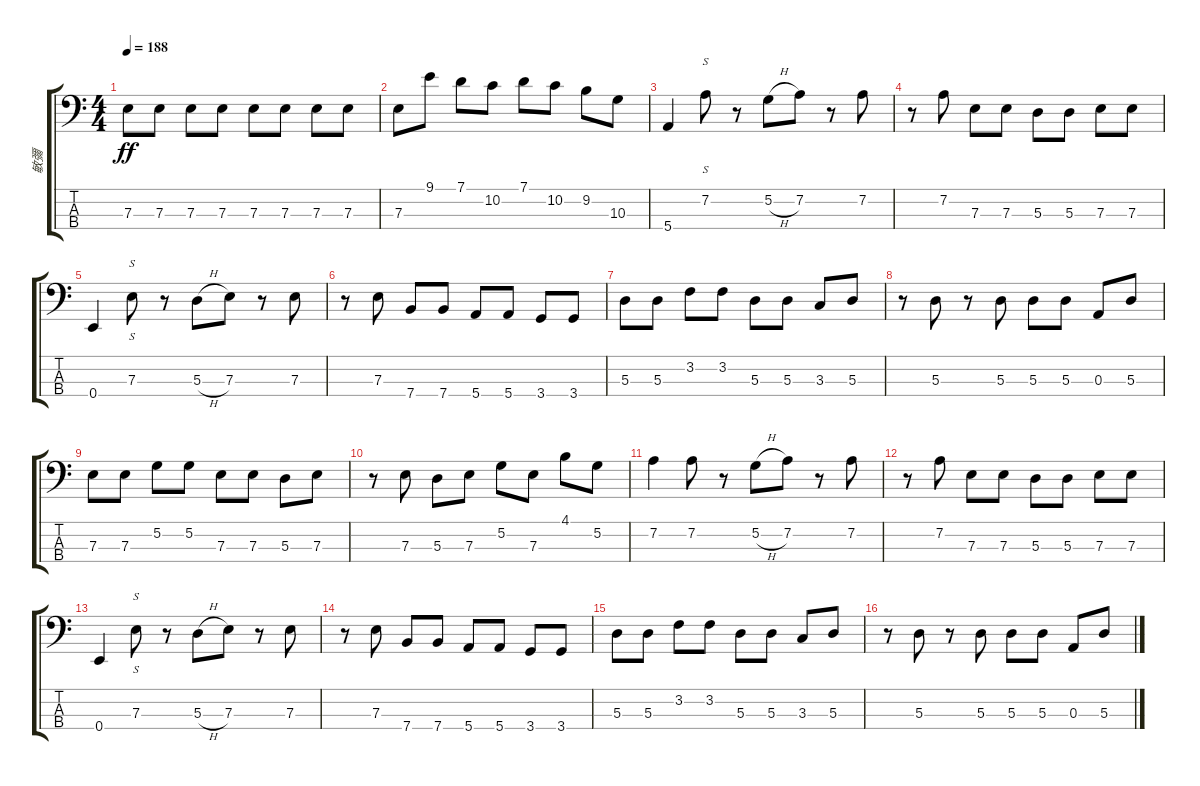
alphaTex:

\track ("敏彌" "敏彌") {instrument electricbasspick}
\staff {score tabs}
\tuning (G2 D2 A1 E1) {hide}
\ts (4 4)
\tempo 188
\clef f4
\ks c
7.3.8{dy ff} 7.3.8 7.3.8 7.3.8 7.3.8 7.3.8 7.3.8 7.3.8 |
7.3.8 9.1.8 7.1.8 10.2.8 7.1.8 10.2.8 9.2.8 10.3.8 |
5.4.4 7.2.8{s} r.8 5.2{h}.8 7.2.8 r.8 7.2.8 |
r.8 7.2.8 7.3.8 7.3.8 5.3.8 5.3.8 7.3.8 7.3.8 |
0.4.4 7.3.8{s} r.8 5.3{h}.8 7.3.8 r.8 7.3.8 |
r.8 7.3.8 7.4.8 7.4.8 5.4.8 5.4.8 3.4.8 3.4.8 |
5.3.8 5.3.8 3.2.8 3.2.8 5.3.8 5.3.8 3.3.8 5.3.8 |
r.8 5.3.8 r.8 5.3.8 5.3.8 5.3.8 0.3.8 5.3.8 |
7.3.8 7.3.8 5.2.8 5.2.8 7.3.8 7.3.8 5.3.8 7.3.8 |
r.8 7.3.8 5.3.8 7.3.8 5.2.8 7.3.8 4.1.8 5.2.8 |
7.2.4 7.2.8 r.8 5.2{h}.8 7.2.8 r.8 7.2.8 |
r.8 7.2.8 7.3.8 7.3.8 5.3.8 5.3.8 7.3.8 7.3.8 |
0.4.4 7.3.8{s} r.8 5.3{h}.8 7.3.8 r.8 7.3.8 |
r.8 7.3.8 7.4.8 7.4.8 5.4.8 5.4.8 3.4.8 3.4.8 |
5.3.8 5.3.8 3.2.8 3.2.8 5.3.8 5.3.8 3.3.8 5.3.8 |
r.8 5.3.8 r.8 5.3.8 5.3.8 5.3.8 0.3.8 5.3.8
